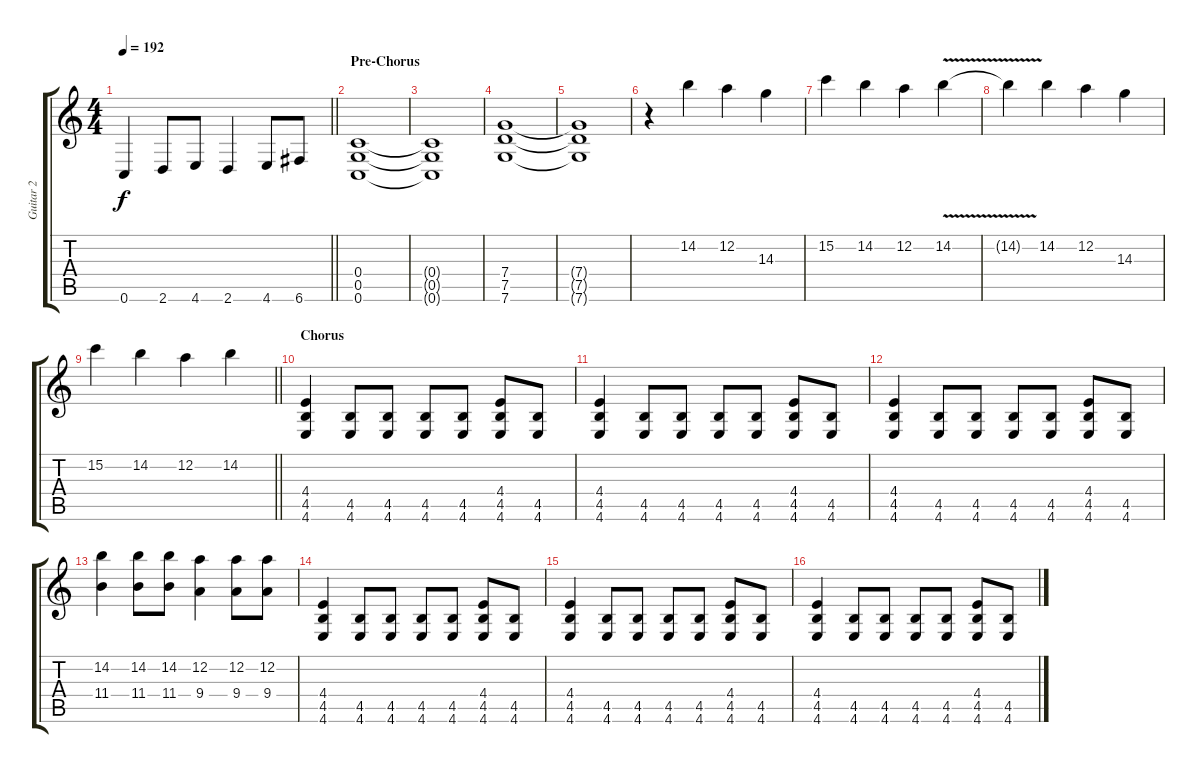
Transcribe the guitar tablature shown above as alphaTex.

\track ("Guitar 2" "Guitar 2") {instrument distortionguitar}
\staff {score tabs}
\tuning (D4 A3 F3 C3 G2 C2) {hide}
\ts (4 4)
\tempo 192
\clef g2
\barLineRight lightlight
\ks c
0.6.4{dy f} 2.6.8 4.6.8 2.6.4 4.6.8 6.6.8 |
\section ("" "Pre-Chorus")
(0.4 0.5 0.6).1 |
(0.4{t} 0.5{t} 0.6{t}).1 |
(7.4 7.5 7.6).1 |
(7.4{t} 7.5{t} 7.6{t}).1 |
r.4 14.2.4 12.2.4 14.3.4 |
15.2.4 14.2.4 12.2.4 14.2{v}.4 |
14.2{t}.4 14.2.4 12.2.4 14.3.4 |
\barLineRight lightlight
15.2.4 14.2.4 12.2.4 14.2.4 |
\section ("" "Chorus")
(4.4 4.5 4.6).4 (4.5 4.6).8 (4.5 4.6).8 (4.5 4.6).8 (4.5 4.6).8 (4.4 4.5 4.6).8 (4.5 4.6).8 |
(4.4 4.5 4.6).4 (4.5 4.6).8 (4.5 4.6).8 (4.5 4.6).8 (4.5 4.6).8 (4.4 4.5 4.6).8 (4.5 4.6).8 |
(4.4 4.5 4.6).4 (4.5 4.6).8 (4.5 4.6).8 (4.5 4.6).8 (4.5 4.6).8 (4.4 4.5 4.6).8 (4.5 4.6).8 |
(14.2 11.4).4 (14.2 11.4).8 (14.2 11.4).8 (12.2 9.4).4 (12.2 9.4).8 (12.2 9.4).8 |
(4.4 4.5 4.6).4 (4.5 4.6).8 (4.5 4.6).8 (4.5 4.6).8 (4.5 4.6).8 (4.4 4.5 4.6).8 (4.5 4.6).8 |
(4.4 4.5 4.6).4 (4.5 4.6).8 (4.5 4.6).8 (4.5 4.6).8 (4.5 4.6).8 (4.4 4.5 4.6).8 (4.5 4.6).8 |
(4.4 4.5 4.6).4 (4.5 4.6).8 (4.5 4.6).8 (4.5 4.6).8 (4.5 4.6).8 (4.4 4.5 4.6).8 (4.5 4.6).8
